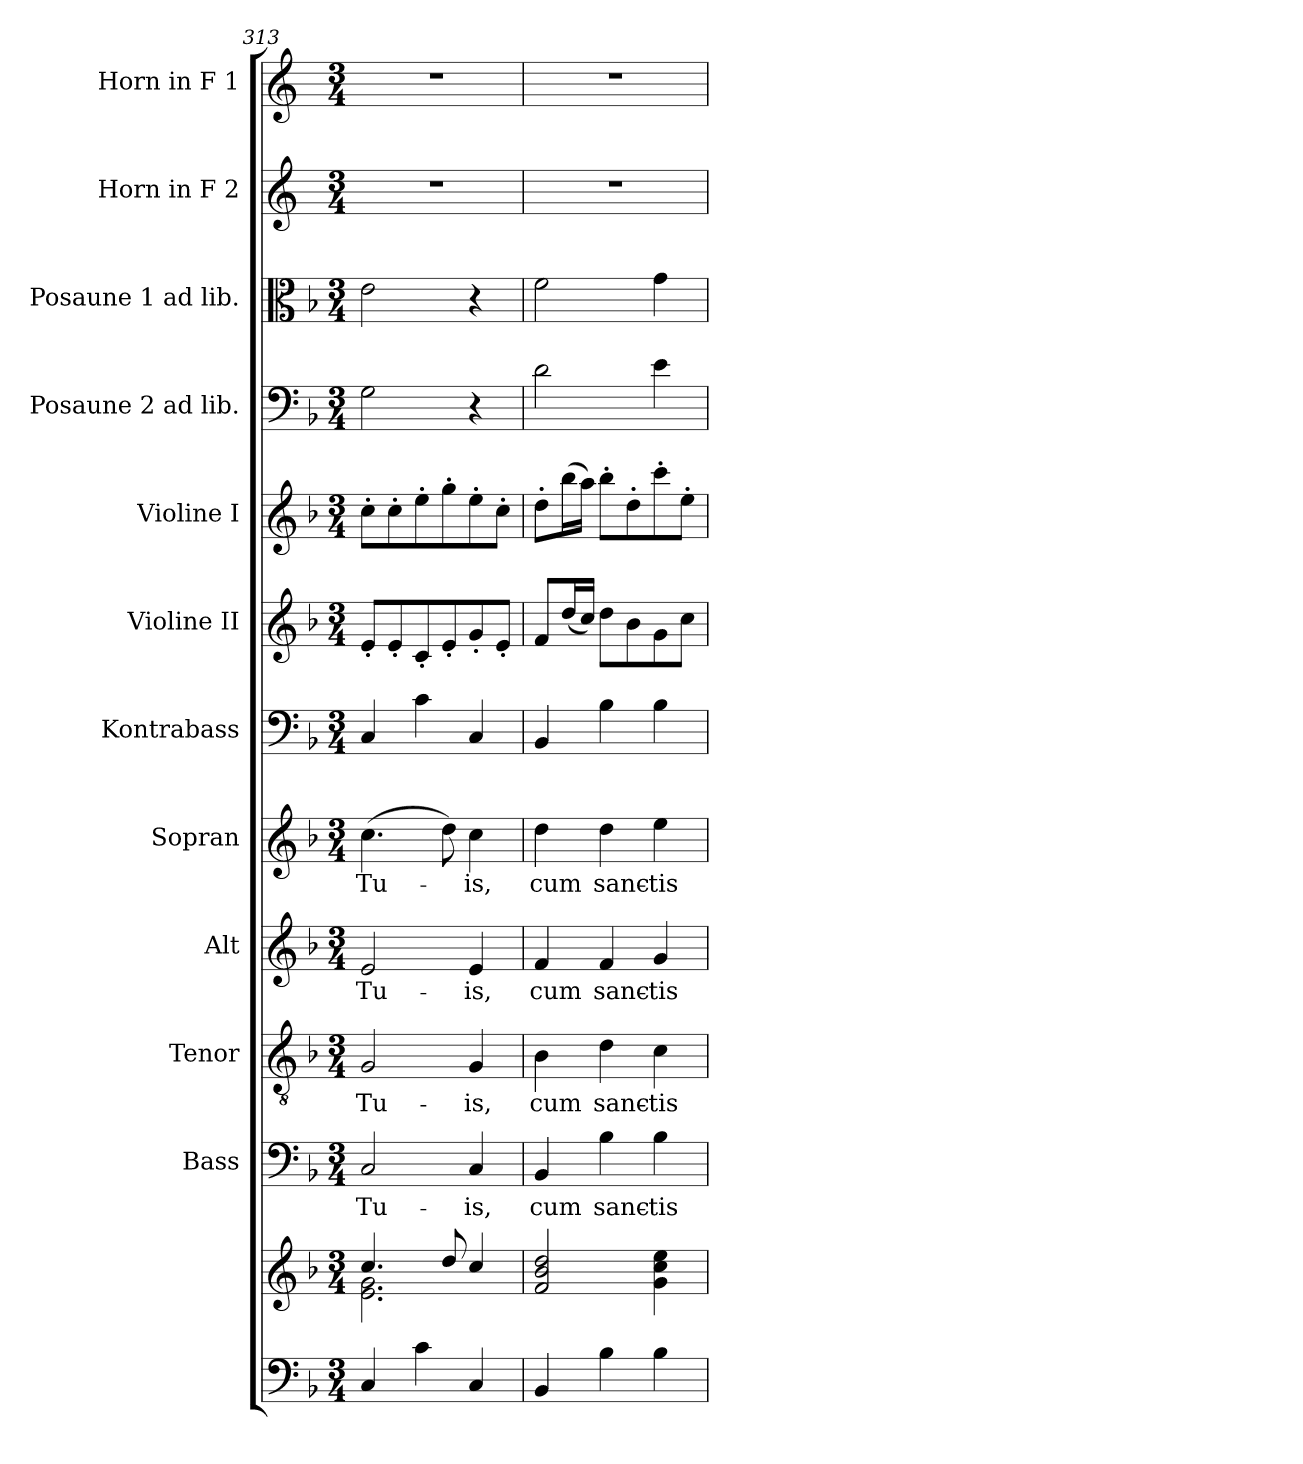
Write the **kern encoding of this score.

**kern	**kern	**kern	**text	**kern	**text	**kern	**text	**kern	**text	**kern	**kern	**kern	**kern	**kern	**kern	**kern
*part12	*part12	*part11	*part11	*part10	*part10	*part9	*part9	*part8	*part8	*part7	*part6	*part5	*part4	*part3	*part2	*part1
*staff13	*staff12	*staff11	*staff11	*staff10	*staff10	*staff9	*staff9	*staff8	*staff8	*staff7	*staff6	*staff5	*staff4	*staff3	*staff2	*staff1
*	*	*I"Bass	*	*I"Tenor	*	*I"Alt	*	*I"Sopran	*	*I"Kontrabass	*I"Violine II	*I"Violine I	*I"Posaune 2 ad lib.	*I"Posaune 1 ad lib.	*I"Horn in F 2	*I"Horn in F 1
*	*	*I'B.	*	*I'T.	*	*I'A.	*	*I'S.	*	*I'Kb.	*I'Vl. II	*I'Vl. I	*I'Pos. 2	*I'Pos. 1	*I'Hrn. F 2	*I'Hrn. F 1
*clefF4	*clefG2	*clefF4	*	*clefGv2	*	*clefG2	*	*clefG2	*	*clefF4	*clefG2	*clefG2	*clefF4	*clefC3	*clefG2	*clefG2
*	*	*	*	*	*	*	*	*	*	*ITrd7c12	*	*	*	*	*ITrd4c7	*ITrd4c7
*k[b-]	*k[b-]	*k[b-]	*	*k[b-]	*	*k[b-]	*	*k[b-]	*	*k[b-]	*k[b-]	*k[b-]	*k[b-]	*k[b-]	*k[b-]	*k[b-]
*F:	*F:	*F:	*	*F:	*	*F:	*	*F:	*	*F:	*F:	*F:	*F:	*F:	*F:	*F:
*M3/4	*M3/4	*M3/4	*	*M3/4	*	*M3/4	*	*M3/4	*	*M3/4	*M3/4	*M3/4	*M3/4	*M3/4	*M3/4	*M3/4
=313	=313	=313	=313	=313	=313	=313	=313	=313	=313	=313	=313	=313	=313	=313	=313	=313
*	*^	*	*	*	*	*	*	*	*	*	*	*	*	*	*	*
!	!	!	!	!LO:LY:b	!	!LO:LY:b	!	!LO:LY:b	!	!LO:LY:b	!	!	!	!	!	!	!
4C/	4.cc/	2.e\ 2.g\	2C/	Tu-	2G/	Tu-	2e/	Tu-	(>4.cc\	Tu-	4CC/	8e'</L	8cc'>\L	2G\	2e\	2.r	2.r
.	.	.	.	.	.	.	.	.	.	.	.	8e'</	8cc'>\	.	.	.	.
4c\	.	.	.	.	.	.	.	.	.	.	4C\	8c'</	8ee'>\	.	.	.	.
.	8dd/	.	.	.	.	.	.	.	8dd\)	.	.	8e'</	8gg'>\	.	.	.	.
!	!	!	!	!LO:LY:b	!	!LO:LY:b	!	!LO:LY:b	!	!LO:LY:b	!	!	!	!	!	!	!
4C/	4cc/	.	4C/	-is,	4G/	-is,	4e/	-is,	4cc\	-is,	4CC/	8g'</	8ee'>\	4r	4r	.	.
.	.	.	.	.	.	.	.	.	.	.	.	8e'</J	8cc'>\J	.	.	.	.
*	*v	*v	*	*	*	*	*	*	*	*	*	*	*	*	*	*	*
=314	=314	=314	=314	=314	=314	=314	=314	=314	=314	=314	=314	=314	=314	=314	=314	=314
!	!	!	!LO:LY:b	!	!LO:LY:b	!	!LO:LY:b	!	!LO:LY:b	!	!	!	!	!	!	!
4BB-/	2f/ 2b-/ 2dd/	4BB-/	cum	4B-\	cum	4f/	cum	4dd\	cum	4BBB-/	8f/L	8dd'>\L	2d\	2f\	2.r	2.r
.	.	.	.	.	.	.	.	.	.	.	(<16dd/L	(>16bb-\L	.	.	.	.
.	.	.	.	.	.	.	.	.	.	.	16cc/JJ)	16aa\JJ)	.	.	.	.
!	!	!	!LO:LY:b	!	!LO:LY:b	!	!LO:LY:b	!	!LO:LY:b	!	!	!	!	!	!	!
4B-\	.	4B-\	sanc-	4d\	sanc-	4f/	sanc-	4dd\	sanc-	4BB-\	8dd\L	8bb-'>\L	.	.	.	.
.	.	.	.	.	.	.	.	.	.	.	8b-\	8dd'>\	.	.	.	.
!	!	!	!LO:LY:b	!	!LO:LY:b	!	!LO:LY:b	!	!LO:LY:b	!	!	!	!	!	!	!
4B-\	4g\ 4cc\ 4ee\	4B-\	-tis	4c\	-tis	4g/	-tis	4ee\	-tis	4BB-\	8g\	8ccc'>\	4e\	4g\	.	.
.	.	.	.	.	.	.	.	.	.	.	8cc\J	8ee'>\J	.	.	.	.
=	=	=	=	=	=	=	=	=	=	=	=	=	=	=	=	=
*-	*-	*-	*-	*-	*-	*-	*-	*-	*-	*-	*-	*-	*-	*-	*-	*-
